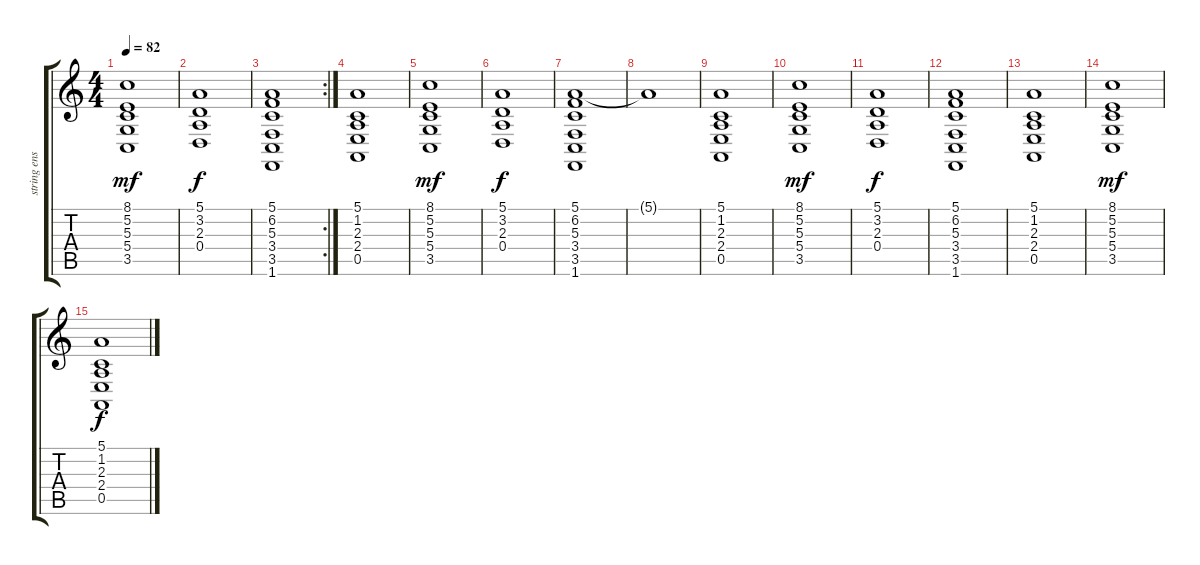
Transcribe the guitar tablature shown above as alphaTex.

\track ("string ensemble II" "string ens") {instrument stringensemble2}
\staff {score tabs}
\tuning (E4 B3 G3 D3 A2 E2) {hide}
\ts (4 4)
\tempo 82
\clef g2
\ks c
(8.1 5.2 5.3 5.4 3.5).1{dy mf} |
(5.1 3.2 2.3 0.4).1{dy f} |
\rc 2
(5.1 6.2 5.3 3.4 3.5 1.6).1 |
(5.1 1.2 2.3 2.4 0.5).1 |
(8.1 5.2 5.3 5.4 3.5).1{dy mf} |
(5.1 3.2 2.3 0.4).1{dy f} |
(5.1 6.2 5.3 3.4 3.5 1.6).1 |
5.1{t}.1 |
(5.1 1.2 2.3 2.4 0.5).1 |
(8.1 5.2 5.3 5.4 3.5).1{dy mf} |
(5.1 3.2 2.3 0.4).1{dy f} |
(5.1 6.2 5.3 3.4 3.5 1.6).1 |
(5.1 1.2 2.3 2.4 0.5).1 |
(8.1 5.2 5.3 5.4 3.5).1{dy mf} |
(5.1 1.2 2.3 2.4 0.5).1{dy f}
